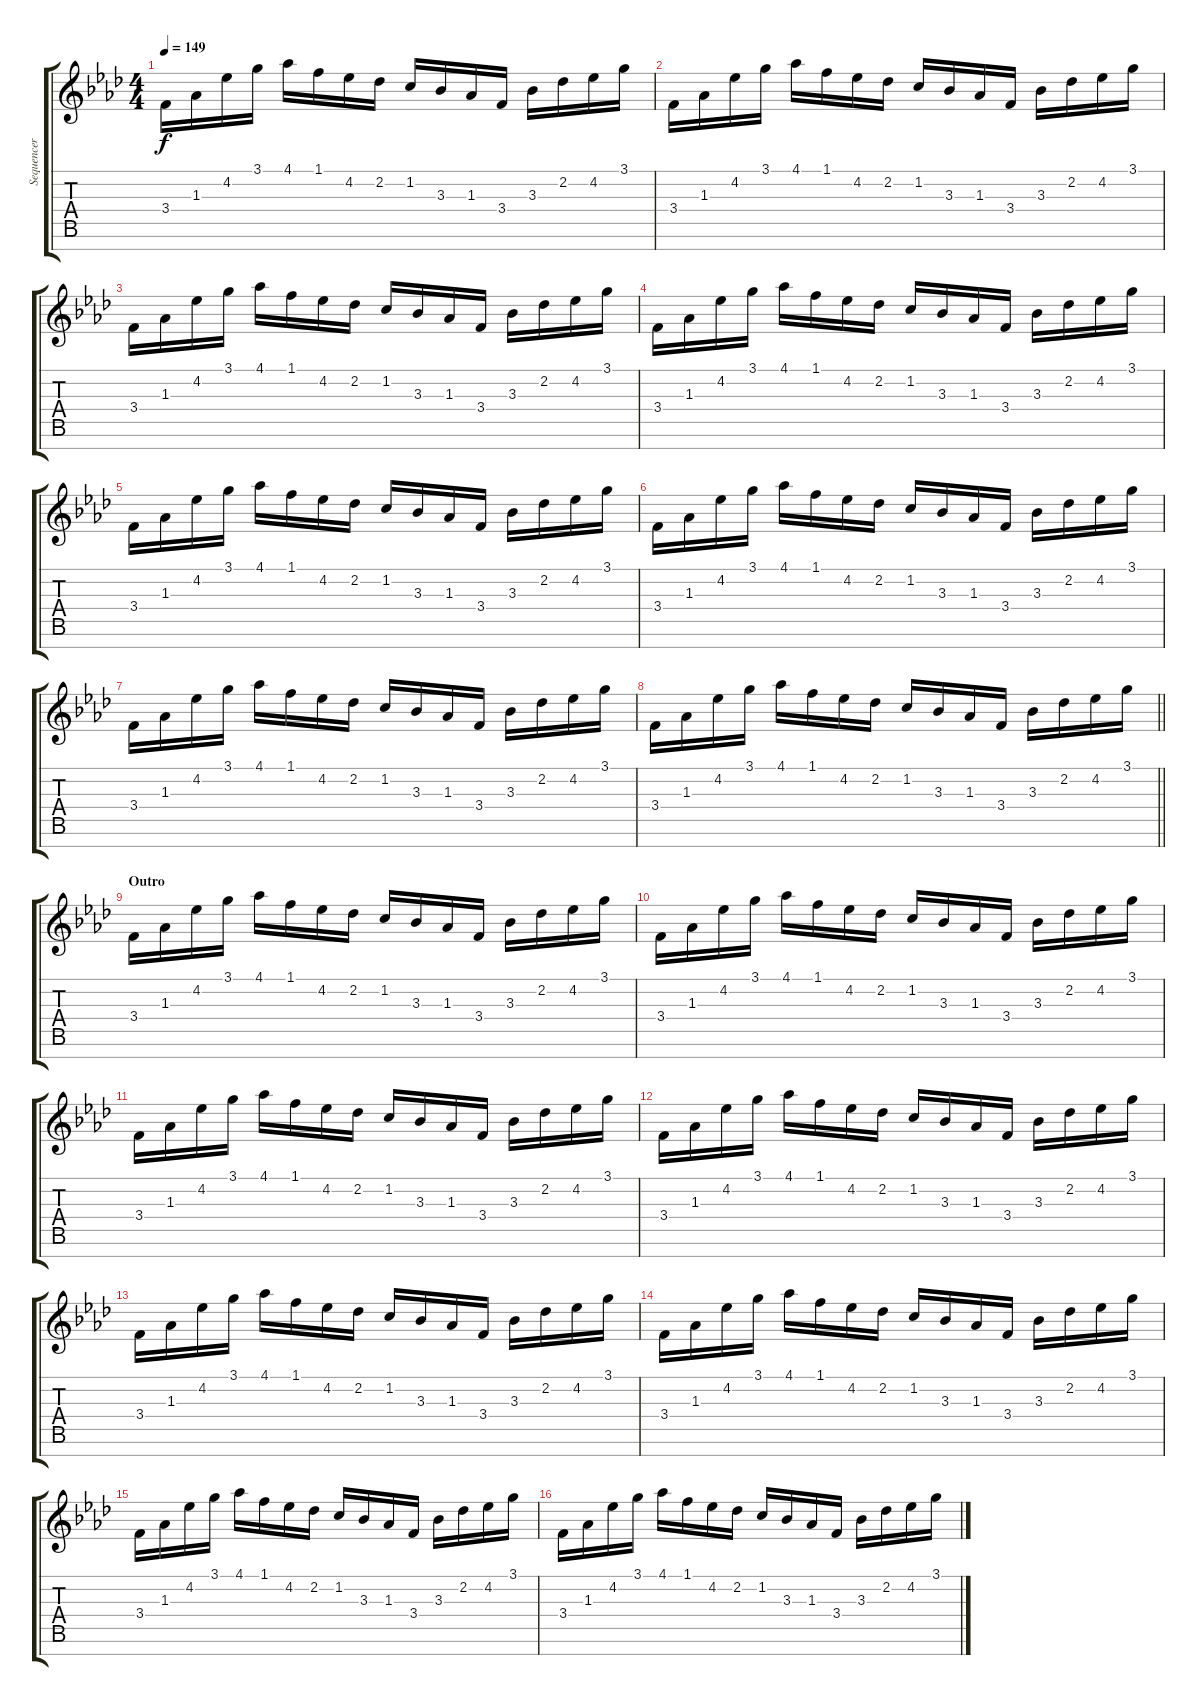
\track ("Sequencer" "Sequencer") {instrument pad3polysynth}
\staff {score tabs}
\tuning (E5 B4 G4 D4 A3 E3 B2) {hide}
\ts (4 4)
\tempo 149
\clef g2
\ks ab
3.4.16{dy f} 1.3.16 4.2.16 3.1.16 4.1.16 1.1.16 4.2.16 2.2.16 1.2.16 3.3.16 1.3.16 3.4.16 3.3.16 2.2.16 4.2.16 3.1.16 |
3.4.16 1.3.16 4.2.16 3.1.16 4.1.16 1.1.16 4.2.16 2.2.16 1.2.16 3.3.16 1.3.16 3.4.16 3.3.16 2.2.16 4.2.16 3.1.16 |
3.4.16 1.3.16 4.2.16 3.1.16 4.1.16 1.1.16 4.2.16 2.2.16 1.2.16 3.3.16 1.3.16 3.4.16 3.3.16 2.2.16 4.2.16 3.1.16 |
3.4.16 1.3.16 4.2.16 3.1.16 4.1.16 1.1.16 4.2.16 2.2.16 1.2.16 3.3.16 1.3.16 3.4.16 3.3.16 2.2.16 4.2.16 3.1.16 |
3.4.16 1.3.16 4.2.16 3.1.16 4.1.16 1.1.16 4.2.16 2.2.16 1.2.16 3.3.16 1.3.16 3.4.16 3.3.16 2.2.16 4.2.16 3.1.16 |
3.4.16 1.3.16 4.2.16 3.1.16 4.1.16 1.1.16 4.2.16 2.2.16 1.2.16 3.3.16 1.3.16 3.4.16 3.3.16 2.2.16 4.2.16 3.1.16 |
3.4.16 1.3.16 4.2.16 3.1.16 4.1.16 1.1.16 4.2.16 2.2.16 1.2.16 3.3.16 1.3.16 3.4.16 3.3.16 2.2.16 4.2.16 3.1.16 |
\barLineRight lightlight
3.4.16 1.3.16 4.2.16 3.1.16 4.1.16 1.1.16 4.2.16 2.2.16 1.2.16 3.3.16 1.3.16 3.4.16 3.3.16 2.2.16 4.2.16 3.1.16 |
\section ("" "Outro")
3.4.16 1.3.16 4.2.16 3.1.16 4.1.16 1.1.16 4.2.16 2.2.16 1.2.16 3.3.16 1.3.16 3.4.16 3.3.16 2.2.16 4.2.16 3.1.16 |
3.4.16 1.3.16 4.2.16 3.1.16 4.1.16 1.1.16 4.2.16 2.2.16 1.2.16 3.3.16 1.3.16 3.4.16 3.3.16 2.2.16 4.2.16 3.1.16 |
3.4.16 1.3.16 4.2.16 3.1.16 4.1.16 1.1.16 4.2.16 2.2.16 1.2.16 3.3.16 1.3.16 3.4.16 3.3.16 2.2.16 4.2.16 3.1.16 |
3.4.16 1.3.16 4.2.16 3.1.16 4.1.16 1.1.16 4.2.16 2.2.16 1.2.16 3.3.16 1.3.16 3.4.16 3.3.16 2.2.16 4.2.16 3.1.16 |
3.4.16 1.3.16 4.2.16 3.1.16 4.1.16 1.1.16 4.2.16 2.2.16 1.2.16 3.3.16 1.3.16 3.4.16 3.3.16 2.2.16 4.2.16 3.1.16 |
3.4.16 1.3.16 4.2.16 3.1.16 4.1.16 1.1.16 4.2.16 2.2.16 1.2.16 3.3.16 1.3.16 3.4.16 3.3.16 2.2.16 4.2.16 3.1.16 |
3.4.16 1.3.16 4.2.16 3.1.16 4.1.16 1.1.16 4.2.16 2.2.16 1.2.16 3.3.16 1.3.16 3.4.16 3.3.16 2.2.16 4.2.16 3.1.16 |
3.4.16 1.3.16 4.2.16 3.1.16 4.1.16 1.1.16 4.2.16 2.2.16 1.2.16 3.3.16 1.3.16 3.4.16 3.3.16 2.2.16 4.2.16 3.1.16
